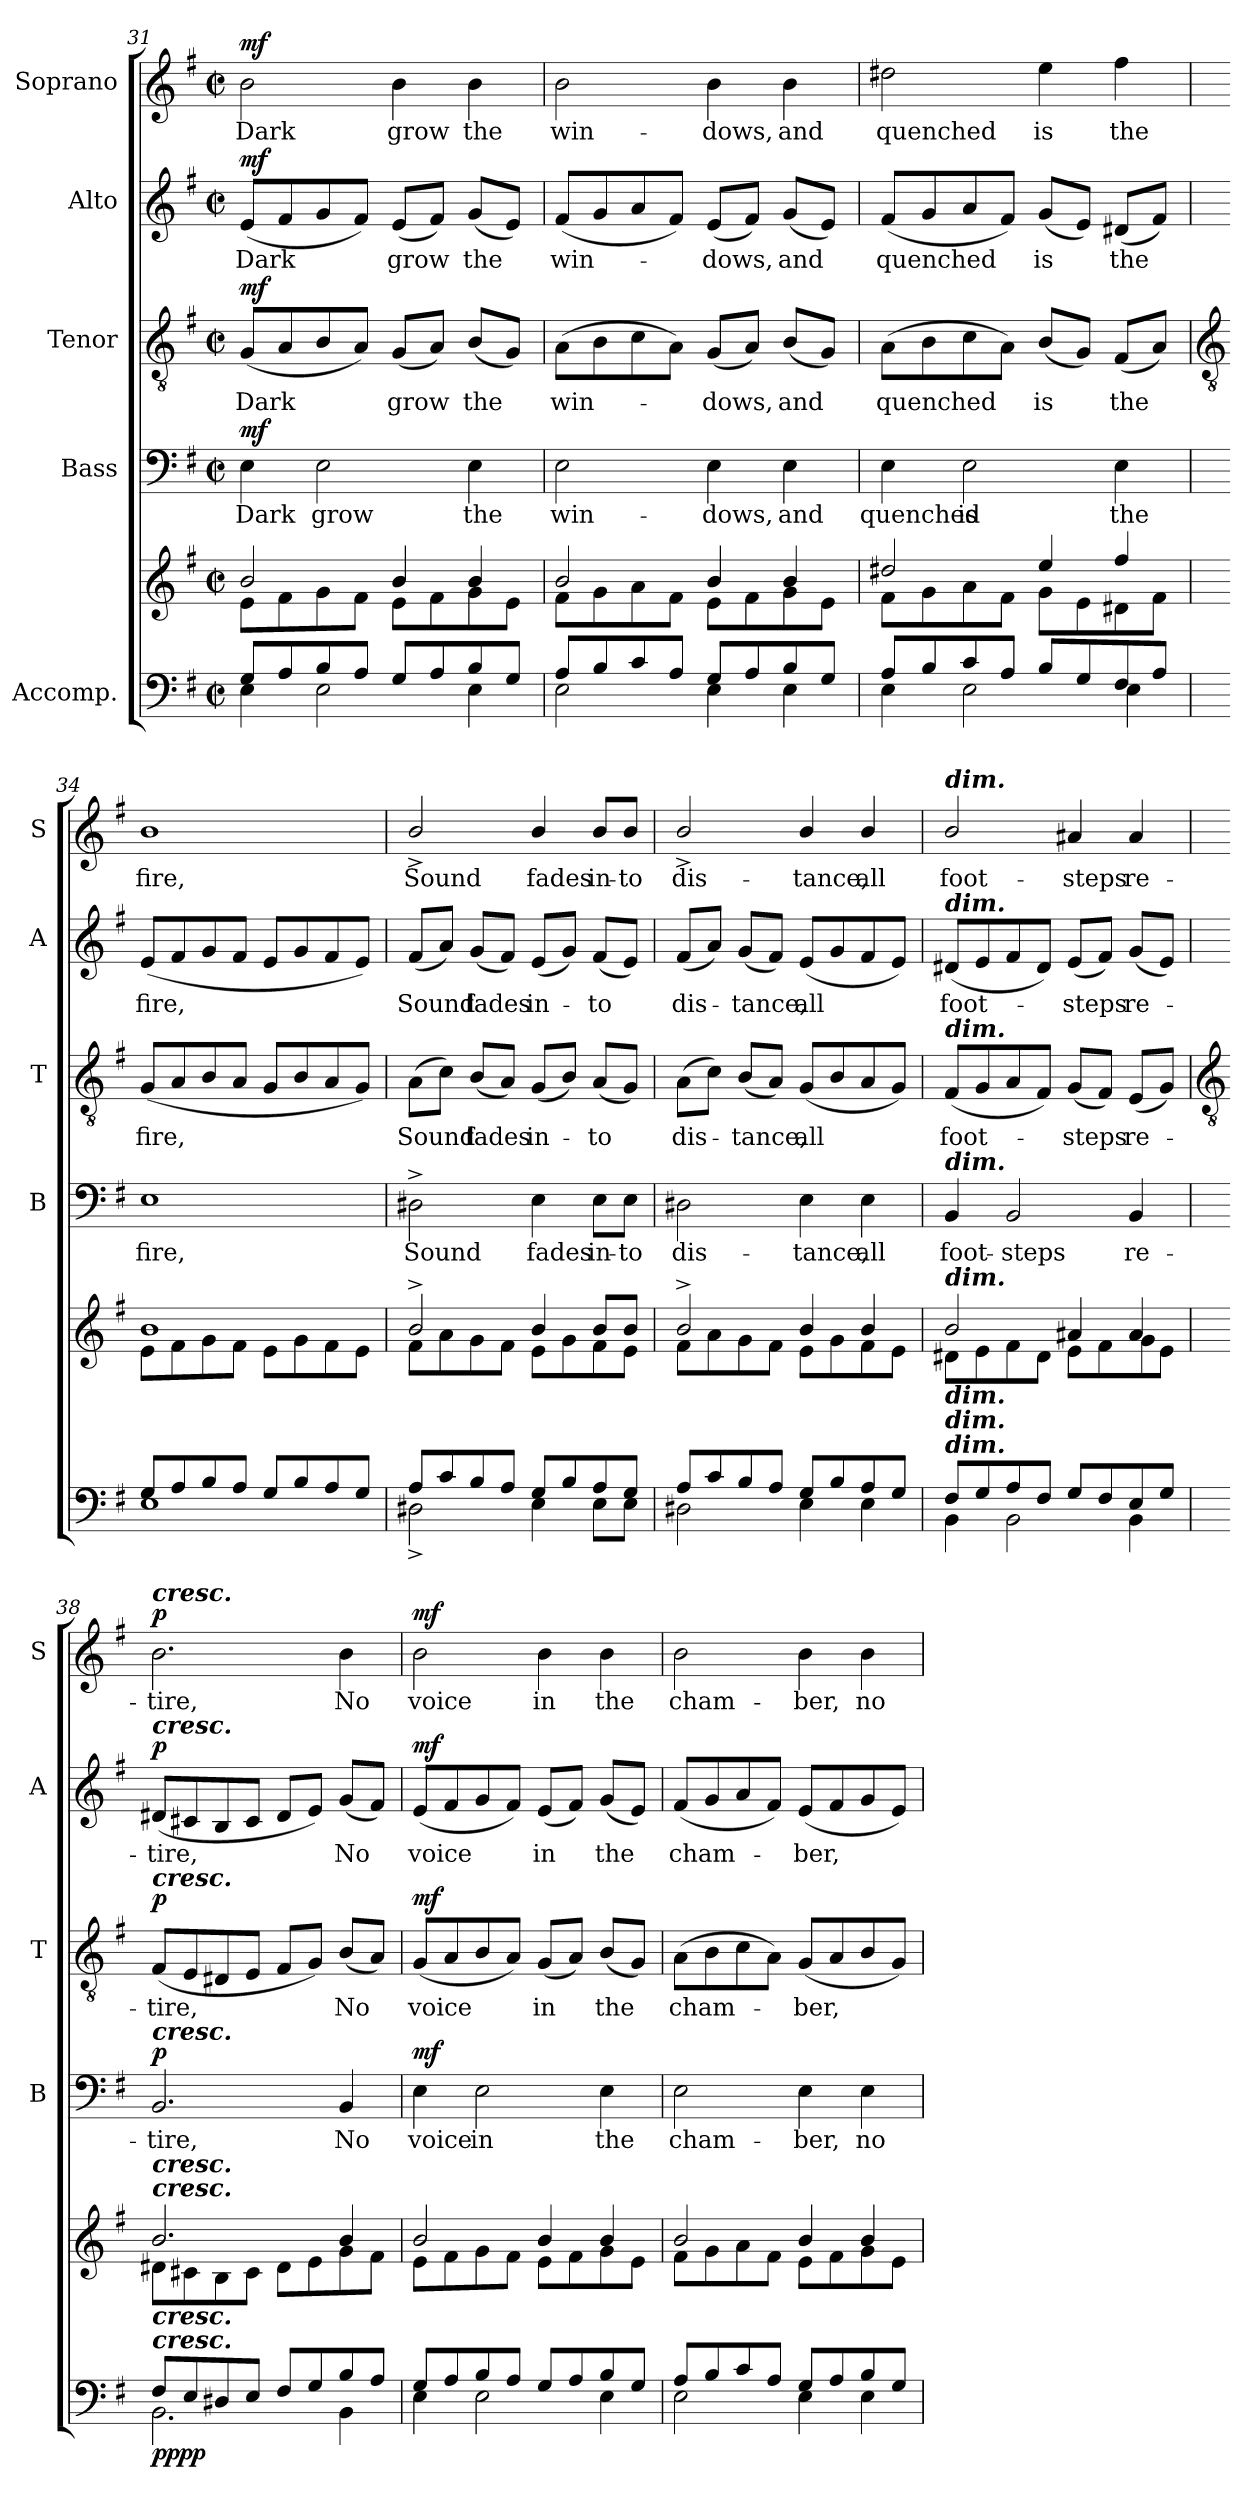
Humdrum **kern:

**kern	**kern	**dynam	**kern	**text	**dynam	**kern	**text	**dynam	**kern	**text	**dynam	**kern	**text	**dynam
*part5	*part5	*part5	*part4	*part4	*part4	*part3	*part3	*part3	*part2	*part2	*part2	*part1	*part1	*part1
*staff6	*staff5	*staff5/6	*staff4	*staff4	*staff4	*staff3	*staff3	*staff3	*staff2	*staff2	*staff2	*staff1	*staff1	*staff1
*I"Accomp.	*	*	*I"Bass	*	*	*I"Tenor	*	*	*I"Alto	*	*	*I"Soprano	*	*
*	*	*	*I'B	*	*	*I'T	*	*	*I'A	*	*	*I'S	*	*
*clefF4	*clefG2	*	*clefF4	*	*	*clefGv2	*	*	*clefG2	*	*	*clefG2	*	*
*k[f#]	*k[f#]	*	*k[f#]	*	*	*k[f#]	*	*	*k[f#]	*	*	*k[f#]	*	*
*G:	*G:	*	*G:	*	*	*G:	*	*	*G:	*	*	*G:	*	*
*M2/2	*M2/2	*	*M2/2	*	*	*M2/2	*	*	*M2/2	*	*	*M2/2	*	*
*met(c|)	*met(c|)	*	*met(c|)	*	*	*met(c|)	*	*	*met(c|)	*	*	*met(c|)	*	*
=31	=31	=31	=31	=31	=31	=31	=31	=31	=31	=31	=31	=31	=31	=31
*^	*^	*	*	*	*	*	*	*	*	*	*	*	*	*
!	!	!	!	!LO:DY:b=2	!	!LO:LY:b	!	!	!LO:LY:b	!	!	!LO:LY:b	!	!	!LO:LY:b	!
!	!	!	!	!LO:DY:n=1:b	!	!	!	!	!	!	!	!	!	!	!	!
!	!	!	!	!LO:DY:n=2:b	!	!	!LO:DY:b	!	!	!LO:DY:b	!	!	!LO:DY:b	!	!	!LO:DY:b
8G/L	4E\	2b/	8e\L	mf mf mf	4E	Dark	mf	(<8GL	Dark	mf	(<8eL	Dark	mf	2b	Dark	mf
8A/	.	.	8f#\	.	.	.	.	8A	.	.	8f#	.	.	.	.	.
!	!	!	!	!	!	!LO:LY:b	!	!	!	!	!	!	!	!	!	!
8B/	2E\	.	8g\	.	2E	grow	.	8B	.	.	8g	.	.	.	.	.
8A/J	.	.	8f#\J	.	.	.	.	8AJ)	.	.	8f#J)	.	.	.	.	.
!	!	!	!	!	!	!	!	!	!LO:LY:b	!	!	!LO:LY:b	!	!	!LO:LY:b	!
8G/L	.	4b/	8e\L	.	.	.	.	(<8GL	grow	.	(<8eL	grow	.	4b	grow	.
8A/	.	.	8f#\	.	.	.	.	8AJ)	.	.	8f#J)	.	.	.	.	.
!	!	!	!	!	!	!LO:LY:b	!	!	!LO:LY:b	!	!	!LO:LY:b	!	!	!LO:LY:b	!
8B/	4E\	4b/	8g\	.	4E	the	.	(<8BL	the	.	(<8gL	the	.	4b	the	.
8G/J	.	.	8e\J	.	.	.	.	8GJ)	.	.	8eJ)	.	.	.	.	.
=32	=32	=32	=32	=32	=32	=32	=32	=32	=32	=32	=32	=32	=32	=32	=32	=32
!	!	!	!	!	!	!LO:LY:b	!	!	!LO:LY:b	!	!	!LO:LY:b	!	!	!LO:LY:b	!
8A/L	2E\	2b/	8f#\L	.	2E	win-	.	(>8AL	win-	.	(<8f#L	win-	.	2b	win-	.
8B/	.	.	8g\	.	.	.	.	8B	.	.	8g	.	.	.	.	.
8c/	.	.	8a\	.	.	.	.	8c	.	.	8a	.	.	.	.	.
8A/J	.	.	8f#\J	.	.	.	.	8AJ)	.	.	8f#J)	.	.	.	.	.
!	!	!	!	!	!	!LO:LY:b	!	!	!LO:LY:b	!	!	!LO:LY:b	!	!	!LO:LY:b	!
8G/L	4E\	4b/	8e\L	.	4E	-dows,	.	(<8GL	dows,	.	(<8eL	dows,	.	4b	-dows,	.
8A/	.	.	8f#\	.	.	.	.	8AJ)	.	.	8f#J)	.	.	.	.	.
!	!	!	!	!	!	!LO:LY:b	!	!	!LO:LY:b	!	!	!LO:LY:b	!	!	!LO:LY:b	!
8B/	4E\	4b/	8g\	.	4E	and	.	(<8BL	and	.	(<8gL	and	.	4b	and	.
8G/J	.	.	8e\J	.	.	.	.	8GJ)	.	.	8eJ)	.	.	.	.	.
=33	=33	=33	=33	=33	=33	=33	=33	=33	=33	=33	=33	=33	=33	=33	=33	=33
!	!	!	!	!	!	!LO:LY:b	!	!	!LO:LY:b	!	!	!LO:LY:b	!	!	!LO:LY:b	!
8A/L	4E\	2dd#X/	8f#\L	.	4E	quenched	.	(>8AL	quenched	.	(<8f#L	quenched	.	2dd#X	quenched	.
8B/	.	.	8g\	.	.	.	.	8B	.	.	8g	.	.	.	.	.
!	!	!	!	!	!	!LO:LY:b	!	!	!	!	!	!	!	!	!	!
8c/	2E\	.	8a\	.	2E	is	.	8c	.	.	8a	.	.	.	.	.
8A/J	.	.	8f#\J	.	.	.	.	8AJ)	.	.	8f#J)	.	.	.	.	.
!	!	!	!	!	!	!	!	!	!LO:LY:b	!	!	!LO:LY:b	!	!	!LO:LY:b	!
8B/L	.	4ee/	8g\L	.	.	.	.	(<8BL	is	.	(<8gL	is	.	4ee	is	.
8G/	.	.	8e\	.	.	.	.	8GJ)	.	.	8eJ)	.	.	.	.	.
!	!	!	!	!	!	!LO:LY:b	!	!	!LO:LY:b	!	!	!LO:LY:b	!	!	!LO:LY:b	!
8F#/	4E\	4ff#/	8d#X\	.	4E	the	.	(<8F#L	the	.	(<8d#XL	the	.	4ff#	the	.
8A/J	.	.	8f#\J	.	.	.	.	8AJ)	.	.	8f#J)	.	.	.	.	.
!!LO:LB:g=z
=34	=34	=34	=34	=34	=34	=34	=34	=34	=34	=34	=34	=34	=34	=34	=34	=34
*	*	*	*	*	*	*	*	*clefGv2	*	*	*	*	*	*	*	*
!	!	!	!	!	!	!LO:LY:b	!	!	!LO:LY:b	!	!	!LO:LY:b	!	!	!LO:LY:b	!
8G/L	1E\	1b	8e\L	.	1E	fire,	.	(<8GL	fire,	.	(<8eL	fire,	.	1b	fire,	.
8A/	.	.	8f#\	.	.	.	.	8A	.	.	8f#	.	.	.	.	.
8B/	.	.	8g\	.	.	.	.	8B	.	.	8g	.	.	.	.	.
8A/J	.	.	8f#\J	.	.	.	.	8AJ	.	.	8f#J	.	.	.	.	.
8G/L	.	.	8e\L	.	.	.	.	8GL	.	.	8eL	.	.	.	.	.
8B/	.	.	8g\	.	.	.	.	8B	.	.	8g	.	.	.	.	.
8A/	.	.	8f#\	.	.	.	.	8A	.	.	8f#	.	.	.	.	.
8G/J	.	.	8e\J	.	.	.	.	8GJ)	.	.	8eJ)	.	.	.	.	.
=35	=35	=35	=35	=35	=35	=35	=35	=35	=35	=35	=35	=35	=35	=35	=35	=35
!	!	!	!	!	!	!LO:LY:b	!	!	!LO:LY:b	!	!	!LO:LY:b	!	!	!LO:LY:b	!
8A/L	2D#X^\	2b^/	8f#\L	.	2D#X^	Sound	.	(>8AL	Sound	.	(<8f#L	Sound	.	2b^/	Sound	.
8c/	.	.	8a\	.	.	.	.	8cJ)	.	.	8aJ)	.	.	.	.	.
!	!	!	!	!	!	!	!	!	!LO:LY:b	!	!	!LO:LY:b	!	!	!	!
8B/	.	.	8g\	.	.	.	.	(<8BL	fades	.	(<8gL	fades	.	.	.	.
8A/J	.	.	8f#\J	.	.	.	.	8AJ)	.	.	8f#J)	.	.	.	.	.
!	!	!	!	!	!	!LO:LY:b	!	!	!LO:LY:b	!	!	!LO:LY:b	!	!	!LO:LY:b	!
8G/L	4E\	4b/	8e\L	.	4E	fades	.	(<8GL	in-	.	(<8eL	in-	.	4b/	fades	.
8B/	.	.	8g\	.	.	.	.	8BJ)	.	.	8gJ)	.	.	.	.	.
!	!	!	!	!	!	!LO:LY:b	!	!	!LO:LY:b	!	!	!LO:LY:b	!	!	!LO:LY:b	!
8A/	8E\L	8b/L	8f#\	.	8E\L	in-	.	(<8AL	to	.	(<8f#L	to	.	8b/L	in-	.
!	!	!	!	!	!	!LO:LY:b	!	!	!	!	!	!	!	!	!LO:LY:b	!
8G/J	8E\J	8b/J	8e\J	.	8E\J	-to	.	8GJ)	.	.	8eJ)	.	.	8b/J	-to	.
=36	=36	=36	=36	=36	=36	=36	=36	=36	=36	=36	=36	=36	=36	=36	=36	=36
!	!	!	!	!	!	!LO:LY:b	!	!	!LO:LY:b	!	!	!LO:LY:b	!	!	!LO:LY:b	!
8A/L	2D#X\	2b^/	8f#\L	.	2D#X	dis-	.	(>8AL	dis-	.	(<8f#L	dis-	.	2b^/	dis-	.
8c/	.	.	8a\	.	.	.	.	8cJ)	.	.	8aJ)	.	.	.	.	.
!	!	!	!	!	!	!	!	!	!LO:LY:b	!	!	!LO:LY:b	!	!	!	!
8B/	.	.	8g\	.	.	.	.	(<8BL	tance,	.	(<8gL	tance,	.	.	.	.
8A/J	.	.	8f#\J	.	.	.	.	8AJ)	.	.	8f#J)	.	.	.	.	.
!	!	!	!	!	!	!LO:LY:b	!	!	!LO:LY:b	!	!	!LO:LY:b	!	!	!LO:LY:b	!
8G/L	4E\	4b/	8e\L	.	4E	-tance,	.	(<8GL	all	.	(<8eL	all	.	4b/	-tance,	.
8B/	.	.	8g\	.	.	.	.	8B	.	.	8g	.	.	.	.	.
!	!	!	!	!	!	!LO:LY:b	!	!	!	!	!	!	!	!	!LO:LY:b	!
8A/	4E\	4b/	8f#\	.	4E	all	.	8A	.	.	8f#	.	.	4b/	all	.
8G/J	.	.	8e\J	.	.	.	.	8GJ)	.	.	8eJ)	.	.	.	.	.
=37	=37	=37	=37	=37	=37	=37	=37	=37	=37	=37	=37	=37	=37	=37	=37	=37
!	!	!	!	!	!	!	!	!	!	!	!	!	!	!LO:TX:a:Bi:t=dim.	!	!
!	!	!	!	!	!	!	!	!	!	!	!LO:TX:a:Bi:t=dim.	!	!	!	!	!
!	!	!	!	!	!	!	!	!LO:TX:a:Bi:t=dim.	!	!	!	!	!	!	!	!
!	!	!	!	!	!LO:TX:a:Bi:t=dim.	!	!	!	!	!	!	!	!	!	!	!
!	!	!LO:TX:b:Bi:t=dim.	!	!	!	!	!	!	!	!	!	!	!	!	!	!
!	!	!LO:TX:a:Bi:t=dim.	!	!	!	!	!	!	!	!	!	!	!	!	!	!
!LO:TX:a:Bi:t=dim.	!	!	!	!	!	!	!	!	!	!	!	!	!	!	!	!
!LO:TX:a:Bi:t=dim.	!	!	!	!	!	!	!	!	!	!	!	!	!	!	!	!
!	!	!	!	!	!	!LO:LY:b	!	!	!LO:LY:b	!	!	!LO:LY:b	!	!	!LO:LY:b	!
8F#/L	4BB\	2b/	8d#X\L	.	4BB	foot-	.	(<8F#L	foot-	.	(<8d#XL	foot-	.	2b/	foot-	.
8G/	.	.	8e\	.	.	.	.	8G	.	.	8e	.	.	.	.	.
!	!	!	!	!	!	!LO:LY:b	!	!	!	!	!	!	!	!	!	!
8A/	2BB\	.	8f#\	.	2BB	-steps	.	8A	.	.	8f#	.	.	.	.	.
8F#/J	.	.	8d#\J	.	.	.	.	8F#J)	.	.	8d#J)	.	.	.	.	.
!	!	!	!	!	!	!	!	!	!LO:LY:b	!	!	!LO:LY:b	!	!	!LO:LY:b	!
8G/L	.	4a#X	8e\L	.	.	.	.	(<8GL	steps	.	(<8eL	steps	.	4a#X	-steps	.
8F#/	.	.	8f#\	.	.	.	.	8F#J)	.	.	8f#J)	.	.	.	.	.
!	!	!	!	!	!	!LO:LY:b	!	!	!LO:LY:b	!	!	!LO:LY:b	!	!	!LO:LY:b	!
8E/	4BB\	4a#	8g\	.	4BB	re-	.	(<8EL	re-	.	(<8gL	re-	.	4a#	re-	.
8G/J	.	.	8e\J	.	.	.	.	8GJ)	.	.	8eJ)	.	.	.	.	.
!!LO:LB:g=z
=38	=38	=38	=38	=38	=38	=38	=38	=38	=38	=38	=38	=38	=38	=38	=38	=38
*	*	*	*	*	*	*	*	*clefGv2	*	*	*	*	*	*	*	*
!	!	!	!	!	!	!	!	!	!	!	!	!	!	!LO:TX:a:Bi:t=cresc.	!	!
!	!	!	!	!	!	!	!	!	!	!	!LO:TX:a:Bi:t=cresc.	!	!	!	!	!
!	!	!	!	!	!	!	!	!LO:TX:a:Bi:t=cresc.	!	!	!	!	!	!	!	!
!	!	!	!	!	!LO:TX:a:Bi:t=cresc.	!	!	!	!	!	!	!	!	!	!	!
!	!	!LO:TX:a:Bi:t=cresc.	!	!	!	!	!	!	!	!	!	!	!	!	!	!
!	!	!LO:TX:a:Bi:t=cresc.	!	!	!	!	!	!	!	!	!	!	!	!	!	!
!LO:TX:a:Bi:t=cresc.	!	!	!	!	!	!	!	!	!	!	!	!	!	!	!	!
!LO:TX:a:Bi:t=cresc.	!	!	!	!	!	!	!	!	!	!	!	!	!	!	!	!
!	!	!	!	!LO:DY:b=2	!	!LO:LY:b	!	!	!LO:LY:b	!	!	!LO:LY:b	!	!	!LO:LY:b	!
!	!	!	!	!LO:DY:n=1:b=2	!	!	!	!	!	!	!	!	!	!	!	!
!	!	!	!	!LO:DY:n=2:b	!	!	!	!	!	!	!	!	!	!	!	!
!	!	!	!	!LO:DY:n=3:b	!	!	!LO:DY:b	!	!	!LO:DY:b	!	!	!LO:DY:b	!	!	!LO:DY:b
8F#/L	2.BB\	2.b/	8d#X\L	p p p p	2.BB	-tire,	p	(<8F#L	tire,	p	(<8d#XL	tire,	p	2.b	-tire,	p
8E/	.	.	8c#X\	.	.	.	.	8E	.	.	8c#X	.	.	.	.	.
8D#X/	.	.	8B\	.	.	.	.	8D#X	.	.	8B	.	.	.	.	.
8E/J	.	.	8c#\J	.	.	.	.	8EJ	.	.	8c#J	.	.	.	.	.
8F#/L	.	.	8d#\L	.	.	.	.	8F#L	.	.	8d#L	.	.	.	.	.
8G/	.	.	8e\	.	.	.	.	8GJ)	.	.	8eJ)	.	.	.	.	.
!	!	!	!	!	!	!LO:LY:b	!	!	!LO:LY:b	!	!	!LO:LY:b	!	!	!LO:LY:b	!
8B/	4BB\	4b/	8g\	.	4BB	No	.	(<8BL	No	.	(<8gL	No	.	4b	No	.
8A/J	.	.	8f#\J	.	.	.	.	8AJ)	.	.	8f#J)	.	.	.	.	.
=39	=39	=39	=39	=39	=39	=39	=39	=39	=39	=39	=39	=39	=39	=39	=39	=39
!	!	!	!	!LO:DY:b=2	!	!LO:LY:b	!	!	!LO:LY:b	!	!	!LO:LY:b	!	!	!LO:LY:b	!
!	!	!	!	!LO:DY:n=1:b=2	!	!	!	!	!	!	!	!	!	!	!	!
!	!	!	!	!LO:DY:n=2:b	!	!	!	!	!	!	!	!	!	!	!	!
!	!	!	!	!LO:DY:n=3:b	!	!	!LO:DY:b	!	!	!LO:DY:b	!	!	!LO:DY:b	!	!	!LO:DY:b
8G/L	4E\	2b/	8e\L	mf mf mf mf	4E	voice	mf	(<8GL	voice	mf	(<8eL	voice	mf	2b	voice	mf
8A/	.	.	8f#\	.	.	.	.	8A	.	.	8f#	.	.	.	.	.
!	!	!	!	!	!	!LO:LY:b	!	!	!	!	!	!	!	!	!	!
8B/	2E\	.	8g\	.	2E	in	.	8B	.	.	8g	.	.	.	.	.
8A/J	.	.	8f#\J	.	.	.	.	8AJ)	.	.	8f#J)	.	.	.	.	.
!	!	!	!	!	!	!	!	!	!LO:LY:b	!	!	!LO:LY:b	!	!	!LO:LY:b	!
8G/L	.	4b/	8e\L	.	.	.	.	(<8GL	in	.	(<8eL	in	.	4b	in	.
8A/	.	.	8f#\	.	.	.	.	8AJ)	.	.	8f#J)	.	.	.	.	.
!	!	!	!	!	!	!LO:LY:b	!	!	!LO:LY:b	!	!	!LO:LY:b	!	!	!LO:LY:b	!
8B/	4E\	4b/	8g\	.	4E	the	.	(<8BL	the	.	(<8gL	the	.	4b	the	.
8G/J	.	.	8e\J	.	.	.	.	8GJ)	.	.	8eJ)	.	.	.	.	.
=40	=40	=40	=40	=40	=40	=40	=40	=40	=40	=40	=40	=40	=40	=40	=40	=40
!	!	!	!	!	!	!LO:LY:b	!	!	!LO:LY:b	!	!	!LO:LY:b	!	!	!LO:LY:b	!
8A/L	2E\	2b/	8f#\L	.	2E	cham-	.	(>8AL	cham-	.	(<8f#L	cham-	.	2b	cham-	.
8B/	.	.	8g\	.	.	.	.	8B	.	.	8g	.	.	.	.	.
8c/	.	.	8a\	.	.	.	.	8c	.	.	8a	.	.	.	.	.
8A/J	.	.	8f#\J	.	.	.	.	8AJ)	.	.	8f#J)	.	.	.	.	.
!	!	!	!	!	!	!LO:LY:b	!	!	!LO:LY:b	!	!	!LO:LY:b	!	!	!LO:LY:b	!
8G/L	4E\	4b/	8e\L	.	4E	-ber,	.	(<8GL	ber,	.	(<8eL	ber,	.	4b	-ber,	.
8A/	.	.	8f#\	.	.	.	.	8A	.	.	8f#	.	.	.	.	.
!	!	!	!	!	!	!LO:LY:b	!	!	!	!	!	!	!	!	!LO:LY:b	!
8B/	4E\	4b/	8g\	.	4E	no	.	8B	.	.	8g	.	.	4b	no	.
8G/J	.	.	8e\J	.	.	.	.	8GJ)	.	.	8eJ)	.	.	.	.	.
*v	*v	*	*	*	*	*	*	*	*	*	*	*	*	*	*	*
*	*v	*v	*	*	*	*	*	*	*	*	*	*	*	*	*
=	=	=	=	=	=	=	=	=	=	=	=	=	=	=
*-	*-	*-	*-	*-	*-	*-	*-	*-	*-	*-	*-	*-	*-	*-
